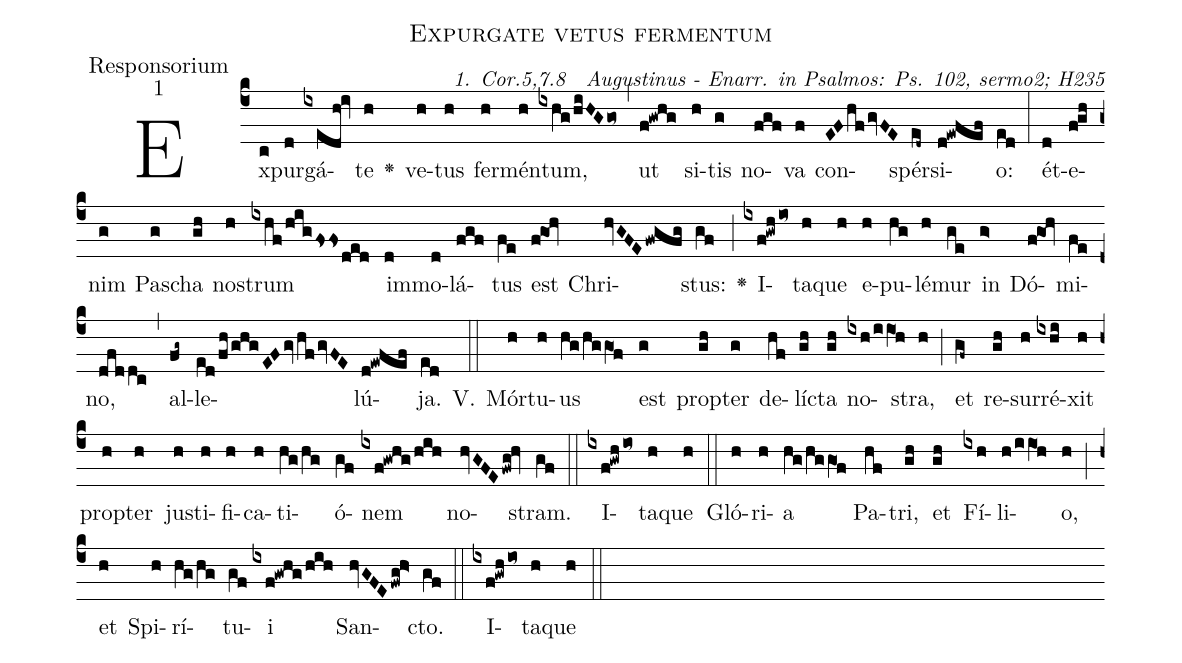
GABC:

name:Expurgate vetus fermentum;
office-part:Responsorium;
mode:1;
commentary:ꝶ 1. Cor.5,7.8 ꝟ Augustinus - Enarr. in Psalmos: Ps. 102, sermo2; H235;
%%
(c4)Ex(c)pur(d)gá(ixedh!iv)te(h) <v>\greheightstar</v>() ve(h)tus(h) fer(h)mén(h)tum,(ixhg/hiHGgo~) (,) ut(f!gwhg) si(h)tis(g) no(fgf)va(f) con(EFhfgvFE)spér(ed~)si(d!ewfef)o:(ed) (:) ét(d)e(fgh)nim(g) Pas(g)cha(gh) no(h)strum(ixhf/higfssded) im(d)mo(d)lá(fgf)tus(fe) est(f!go!hv) Chri(hvGFEfwgfg)stus:(gf) <v>\greheightstar</v>(;) I(ixf!gwh/io~)ta(h)que(h) e(h)pu(hg)lé(h)mur(ge) in(g>) Dó(f!go!hv)mi(fe)no,(dfd/dc) (,) al(fg~)le(ed/fh/ghgEFgv/hfgvFE)lú(d!ewfef)ja.(ed)
V.(::) Mór(h)tu(h)us(hg/hg/gO1f) est(g) prop(gh)ter(g) de(hf)lí(gh)cta(gh) no(ixh/iiO1h)stra,(h) (;) et(gf~) re(gh)sur(h)ré(ixhi)xit(h) prop(h)ter(h) ju(h)sti(h)fi(h)ca(h)ti(hg/hg)ó(gf)nem(ixf!gwhg/hih) no(hvGFEfwg!hv)stram.(gf) (::)
I(ixf!gwh/io~)ta(h)que(h) (::)

Gló(h)ri(h)a(hg/hg/gO1f) Pa(hf)tri,(gh) et(gh) Fí(ixh)li(h/iiO1h)o,(h) (;) et(h) Spi(h)rí(hg/hg)tu(gf)i(ixf!gwhg/hih) San(hvGFEfwg!h>)cto.(gf) (::)
I(ixf!gwh/io~)ta(h)que(h) (::)
